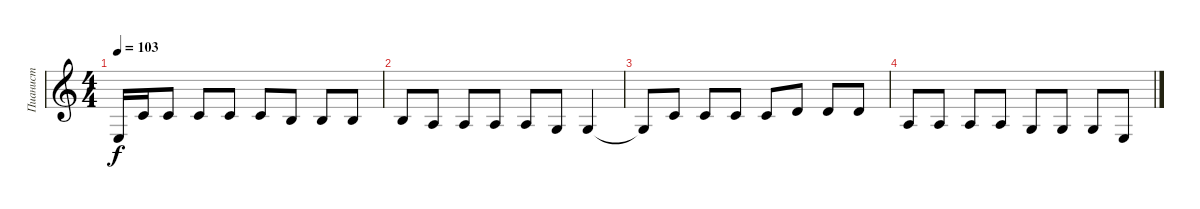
\track ("Пианист " "Пианист ") {instrument lead2sawtooth}
\staff {score}
\tuning (E4 B3 G3 D3 A2 E2) {hide}
\ts (4 4)
\tempo 103
\clef g2
\ks c
2.4{t}.16{dy f} 5.3.16 5.3.8 5.3.8 5.3.8 5.3.8 4.3.8 4.3.8 4.3.8 |
4.3.8 7.4.8 7.4.8 7.4.8 7.4.8 5.4.8 5.4.4 |
5.4{t}.8 5.3.8 5.3.8 5.3.8 5.3.8 7.3.8 7.3.8 7.3.8 |
7.4.8 7.4.8 7.4.8 7.4.8 5.4.8 5.4.8 5.4.8 2.4.8
